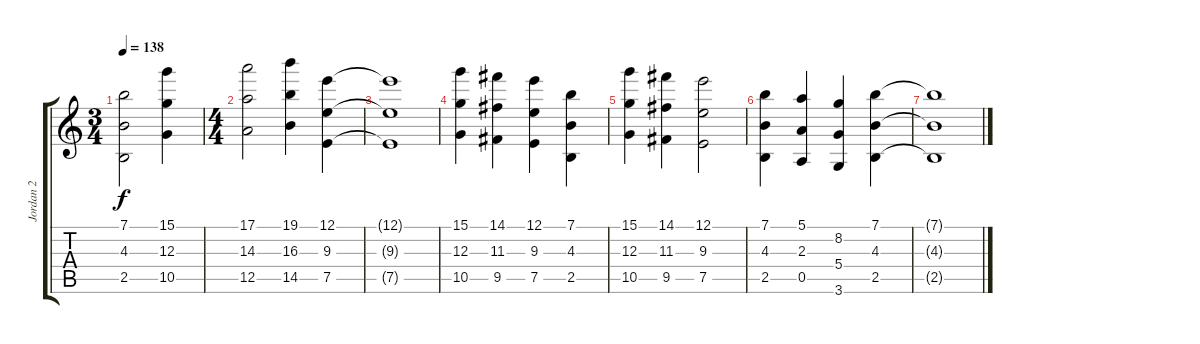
\track ("Jordan 2" "Jordan 2") {instrument distortionguitar}
\staff {score tabs}
\tuning (E4 B3 G3 D3 A2 E2) {hide}
\ts (3 4)
\tempo 138
\clef g2
\ks c
(7.1{t} 4.3{t} 2.5{t}).2{dy f} (15.1 12.3 10.5).4 |
\ts (4 4)
(17.1 14.3 12.5).2 (19.1 16.3 14.5).4 (12.1 9.3 7.5).4 |
(12.1{t} 9.3{t} 7.5{t}).1 |
(15.1 12.3 10.5).4 (14.1 11.3 9.5).4 (12.1 9.3 7.5).4 (7.1 4.3 2.5).4 |
(15.1 12.3 10.5).4 (14.1 11.3 9.5).4 (12.1 9.3 7.5).2 |
(7.1 4.3 2.5).4 (5.1 2.3 0.5).4 (8.2 5.4 3.6).4 (7.1 4.3 2.5).4 |
(7.1{t} 4.3{t} 2.5{t}).1
